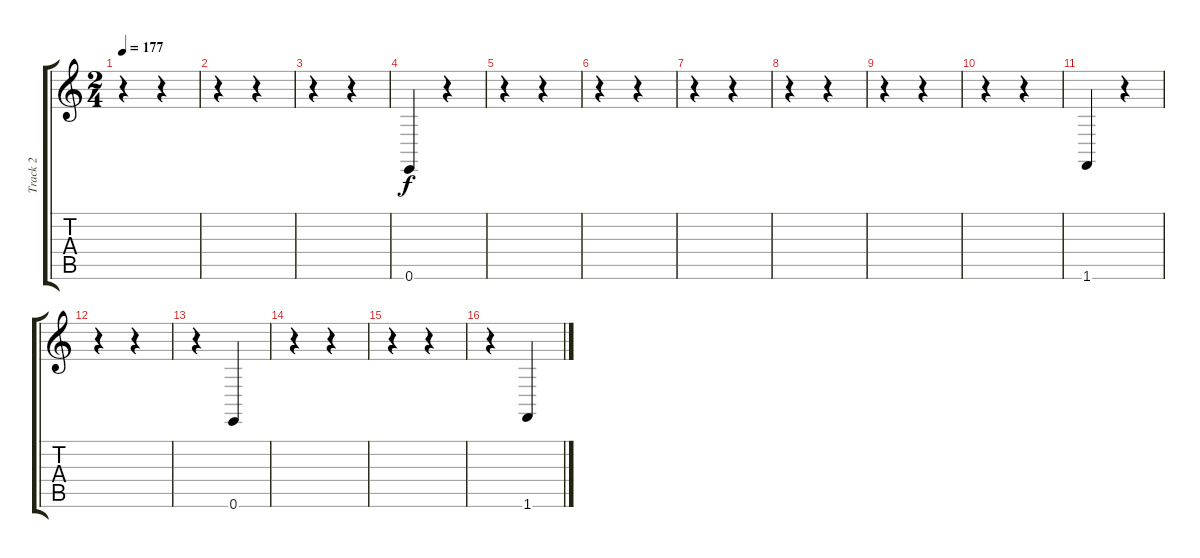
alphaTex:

\track ("Track 2" "Track 2") {instrument piccolo}
\staff {score tabs}
\tuning (E4 B3 G3 D3 A2 E2) {hide}
\ts (2 4)
\tempo 177
\clef g2
\ks c
r.4{dy f} r.4 |
r.4 r.4 |
r.4 r.4 |
0.6.4 r.4 |
r.4 r.4 |
r.4 r.4 |
r.4 r.4 |
r.4 r.4 |
r.4 r.4 |
r.4 r.4 |
1.6.4 r.4 |
r.4 r.4 |
r.4 0.6.4 |
r.4 r.4 |
r.4 r.4 |
r.4 1.6.4
